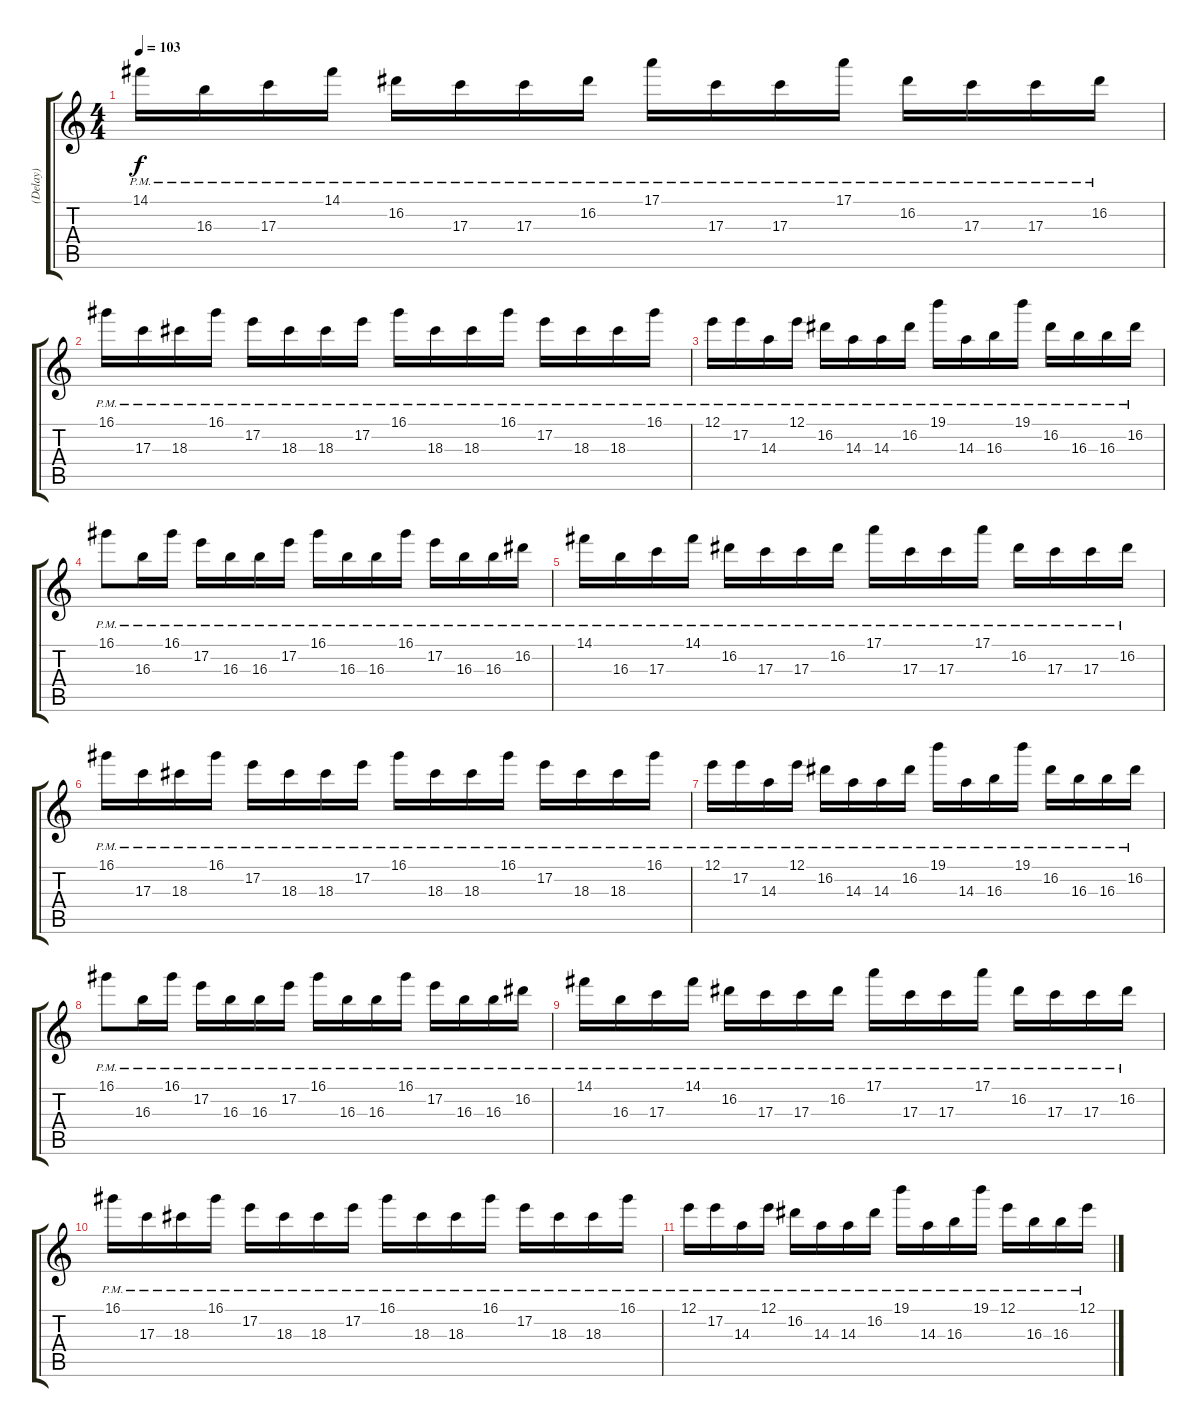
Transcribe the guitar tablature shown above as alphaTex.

\track ("(Delay)" "(Delay)") {instrument overdrivenguitar}
\staff {score tabs}
\tuning (E4 B3 G3 D3 A2 E2) {hide}
\ts (4 4)
\tempo 103
\clef g2
\ks c
14.1{pm}.16{dy f} 16.3{pm}.16 17.3{pm}.16 14.1{pm}.16 16.2{pm}.16 17.3{pm}.16 17.3{pm}.16 16.2{pm}.16 17.1{pm}.16 17.3{pm}.16 17.3{pm}.16 17.1{pm}.16 16.2{pm}.16 17.3{pm}.16 17.3{pm}.16 16.2{pm}.16 |
16.1{pm}.16 17.3{pm}.16 18.3{pm}.16 16.1{pm}.16 17.2{pm}.16 18.3{pm}.16 18.3{pm}.16 17.2{pm}.16 16.1{pm}.16 18.3{pm}.16 18.3{pm}.16 16.1{pm}.16 17.2{pm}.16 18.3{pm}.16 18.3{pm}.16 16.1{pm}.16 |
12.1{pm}.16 17.2{pm}.16 14.3{pm}.16 12.1{pm}.16 16.2{pm}.16 14.3{pm}.16 14.3{pm}.16 16.2{pm}.16 19.1{pm}.16 14.3{pm}.16 16.3{pm}.16 19.1{pm}.16 16.2{pm}.16 16.3{pm}.16 16.3{pm}.16 16.2{pm}.16 |
16.1{pm}.8 16.3{pm}.16 16.1{pm}.16 17.2{pm}.16 16.3{pm}.16 16.3{pm}.16 17.2{pm}.16 16.1{pm}.16 16.3{pm}.16 16.3{pm}.16 16.1{pm}.16 17.2{pm}.16 16.3{pm}.16 16.3{pm}.16 16.2{pm}.16 |
14.1{pm}.16 16.3{pm}.16 17.3{pm}.16 14.1{pm}.16 16.2{pm}.16 17.3{pm}.16 17.3{pm}.16 16.2{pm}.16 17.1{pm}.16 17.3{pm}.16 17.3{pm}.16 17.1{pm}.16 16.2{pm}.16 17.3{pm}.16 17.3{pm}.16 16.2{pm}.16 |
16.1{pm}.16 17.3{pm}.16 18.3{pm}.16 16.1{pm}.16 17.2{pm}.16 18.3{pm}.16 18.3{pm}.16 17.2{pm}.16 16.1{pm}.16 18.3{pm}.16 18.3{pm}.16 16.1{pm}.16 17.2{pm}.16 18.3{pm}.16 18.3{pm}.16 16.1{pm}.16 |
12.1{pm}.16 17.2{pm}.16 14.3{pm}.16 12.1{pm}.16 16.2{pm}.16 14.3{pm}.16 14.3{pm}.16 16.2{pm}.16 19.1{pm}.16 14.3{pm}.16 16.3{pm}.16 19.1{pm}.16 16.2{pm}.16 16.3{pm}.16 16.3{pm}.16 16.2{pm}.16 |
16.1{pm}.8 16.3{pm}.16 16.1{pm}.16 17.2{pm}.16 16.3{pm}.16 16.3{pm}.16 17.2{pm}.16 16.1{pm}.16 16.3{pm}.16 16.3{pm}.16 16.1{pm}.16 17.2{pm}.16 16.3{pm}.16 16.3{pm}.16 16.2{pm}.16 |
14.1{pm}.16 16.3{pm}.16 17.3{pm}.16 14.1{pm}.16 16.2{pm}.16 17.3{pm}.16 17.3{pm}.16 16.2{pm}.16 17.1{pm}.16 17.3{pm}.16 17.3{pm}.16 17.1{pm}.16 16.2{pm}.16 17.3{pm}.16 17.3{pm}.16 16.2{pm}.16 |
16.1{pm}.16 17.3{pm}.16 18.3{pm}.16 16.1{pm}.16 17.2{pm}.16 18.3{pm}.16 18.3{pm}.16 17.2{pm}.16 16.1{pm}.16 18.3{pm}.16 18.3{pm}.16 16.1{pm}.16 17.2{pm}.16 18.3{pm}.16 18.3{pm}.16 16.1{pm}.16 |
12.1{pm}.16 17.2{pm}.16 14.3{pm}.16 12.1{pm}.16 16.2{pm}.16 14.3{pm}.16 14.3{pm}.16 16.2{pm}.16 19.1{pm}.16 14.3{pm}.16 16.3{pm}.16 19.1{pm}.16 12.1{pm}.16 16.3{pm}.16 16.3{pm}.16 12.1{pm}.16
